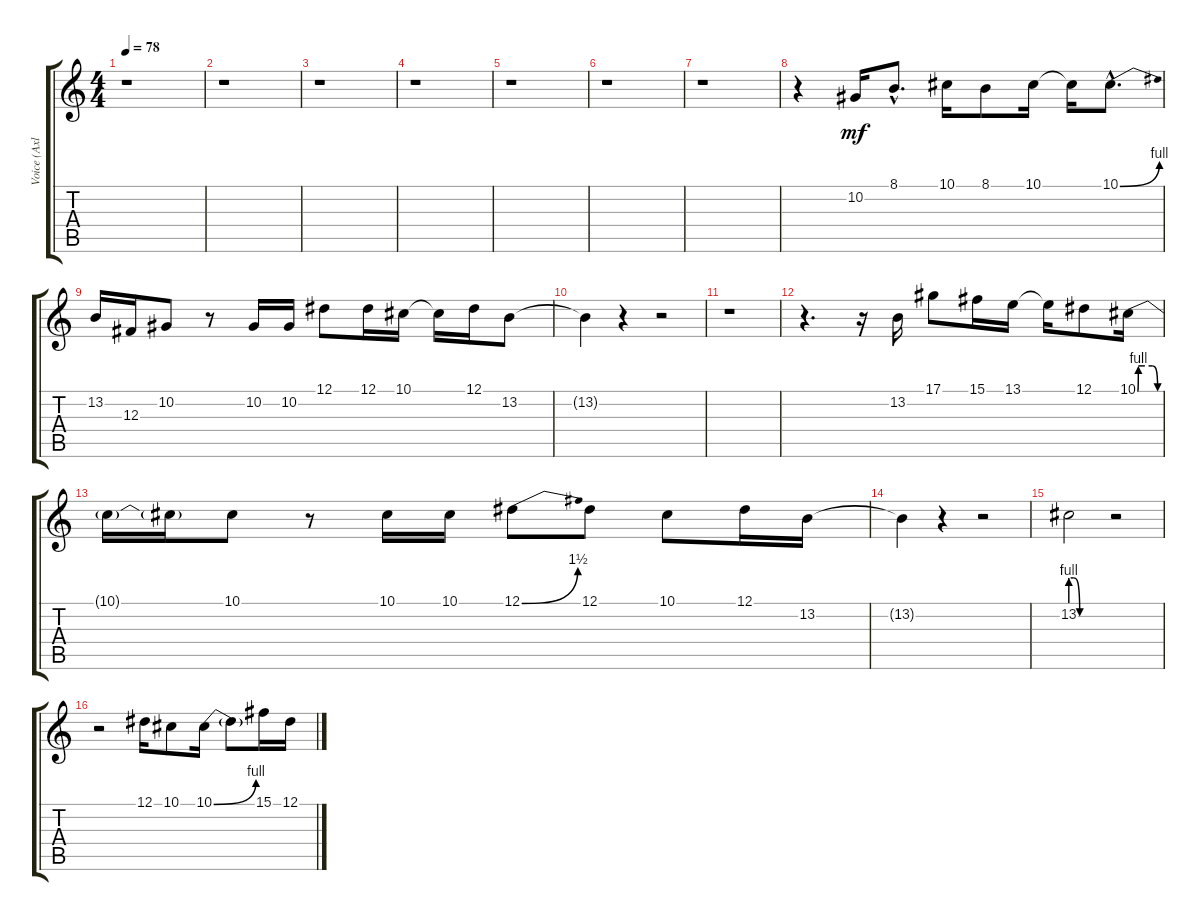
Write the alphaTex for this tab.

\track ("Voice (Axl)" "Voice (Axl") {instrument lead2sawtooth}
\staff {score tabs}
\tuning (Eb4 Bb3 Gb3 Db3 Ab2 Eb2) {hide}
\ts (4 4)
\tempo 78
\clef g2
\ks c
r.1{dy mf} |
r.1 |
r.1 |
r.1 |
r.1 |
r.1 |
r.1 |
r.4 10.2.16 8.1{hac}.8{d} 10.1.16 8.1.8 10.1.16 10.1{t}.16 10.1{be (bend 0 0 60 4) hac}.8{d} |
13.2.16 12.3.16 10.2.8 r.8 10.2.16 10.2.16 12.1.8 12.1.16 10.1.16 10.1{t}.16 12.1.16 13.2.8 |
13.2{t}.4 r.4 r.2 |
r.1 |
r.4{d} r.16 13.2.16 17.1.8 15.1.16 13.1.16 13.1{t}.16 12.1.8 10.1{be (custom 0 0 2 4 20 4 40 4 55 0 60 0)}.16 |
10.1{t}.16 10.1{t}.16 10.1.8 r.8 10.1.16 10.1.16 12.1{be (bend 0 0 60 6)}.8 12.1.8 10.1.8 12.1.16 13.2.16 |
13.2{t}.4 r.4 r.2 |
13.2{be (custom 0 4 5 4 15 0 20 0 40 0 60 0)}.2 r.2 |
r.2 12.1.16 10.1.8 10.1{be (bend 0 0 60 4)}.16 10.1{t}.8 15.1.16 12.1.16
